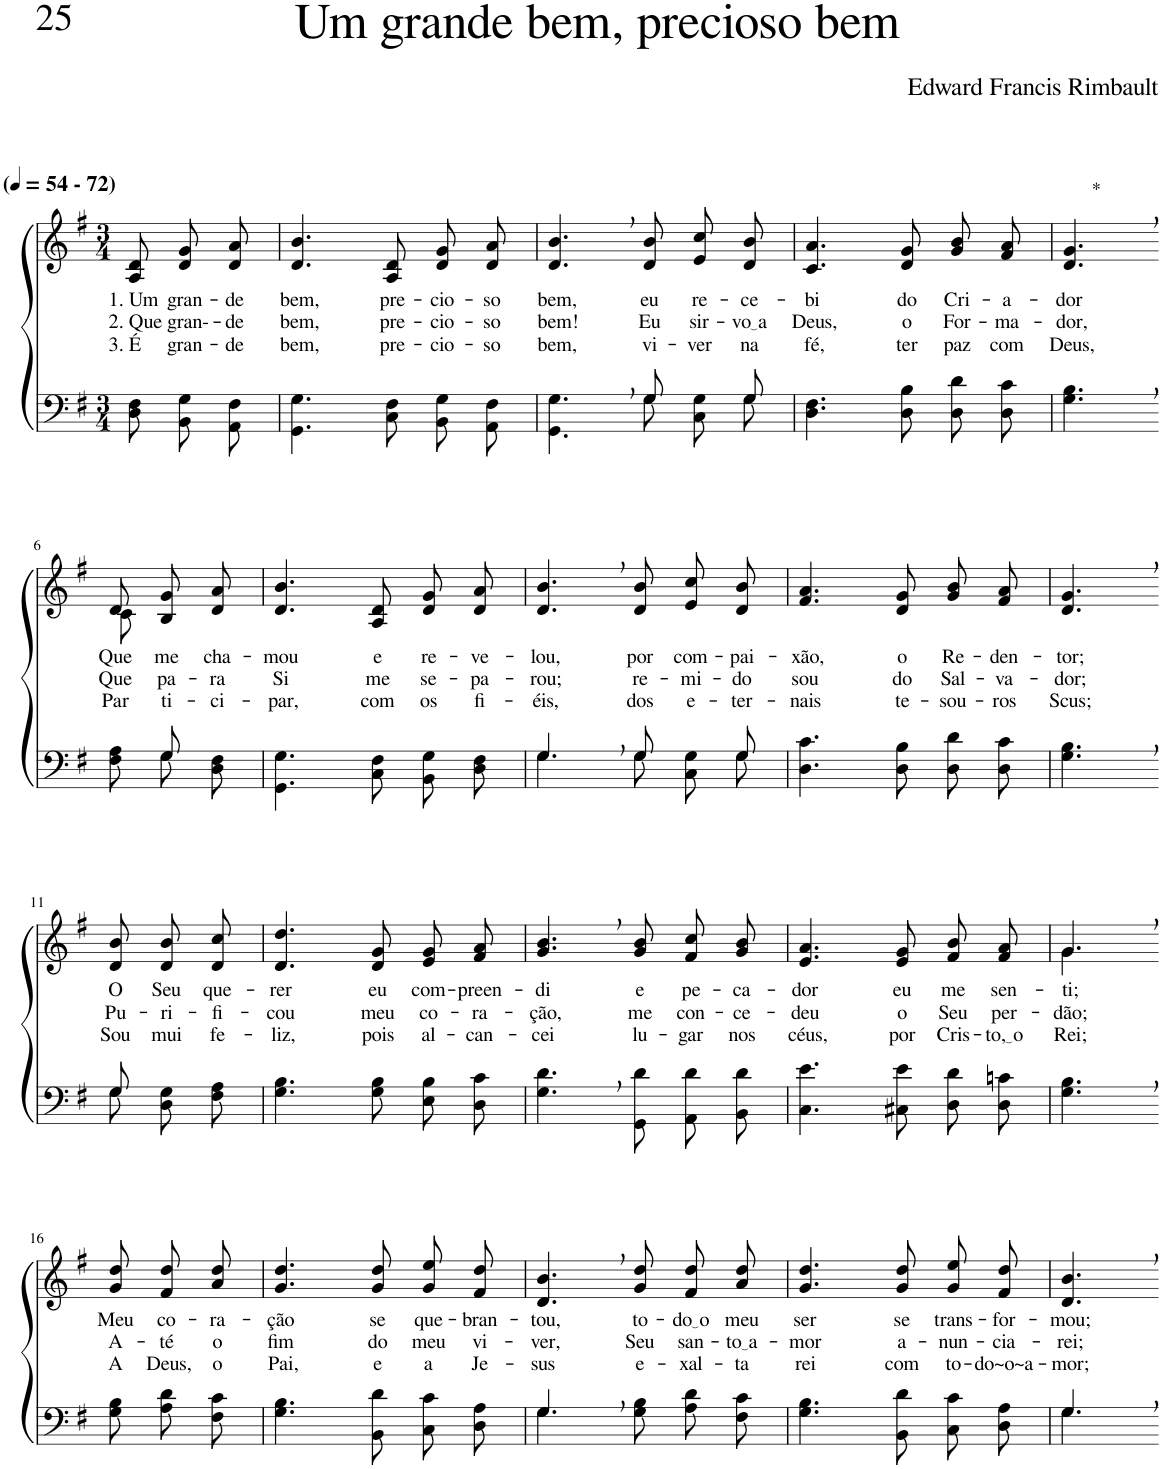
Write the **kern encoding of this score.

**kern	**kern	**text	**text	**text
*part2	*part1	*part1	*part1	*part1
*staff2	*staff1	*staff1	*staff1	*staff1
*I"Parte III e IV	*I"Parte I e II	*	*	*
*clefF4	*clefG2	*	*	*
*k[f#]	*k[f#]	*	*	*
*M3/4	*M3/4	*	*	*
*MM54	*MM54	*	*	*
=1	=1	=1	=1	=1
!	!LO:TX:a:B:t=(	!	!	!
!	!LO:TX:a:B:t=- 72)	!	!	!
!	!	!LO:LY:b	!LO:LY:b	!LO:LY:b
8D\ 8F#\	8A/ 8d/	1. Um	2. Que	3. É
!	!	!LO:LY:b	!LO:LY:b	!LO:LY:b
8BB\ 8G\L	8d/ 8g/L	gran-	gran--	gran-
!	!	!LO:LY:b	!LO:LY:b	!LO:LY:b
8AA\ 8F#\J	8d/ 8a/J	-de	-de	-de
=2	=2	=2	=2	=2
!	!	!LO:LY:b	!LO:LY:b	!LO:LY:b
4.GG\ 4.G\	4.d/ 4.b/	bem,	bem,	bem,
!	!	!LO:LY:b	!LO:LY:b	!LO:LY:b
8C\ 8F#\	8A/ 8d/	pre-	pre-	pre-
!	!	!LO:LY:b	!LO:LY:b	!LO:LY:b
8BB\ 8G\L	8d/ 8g/L	-cio-	-cio-	-cio-
!	!	!LO:LY:b	!LO:LY:b	!LO:LY:b
8AA\ 8F#\J	8d/ 8a/J	-so	-so	-so
=3	=3	=3	=3	=3
*^	*	*	*	*
!	!	!	!LO:LY:b	!LO:LY:b	!LO:LY:b
4.ryy	4.GG\ 4.G\	4.d/, 4.b/,	bem,	bem!	bem,
!	!	!	!LO:LY:b	!LO:LY:b	!LO:LY:b
8G/	8G\	8d/ 8b/	eu	Eu	vi-
!	!	!	!LO:LY:b	!LO:LY:b	!LO:LY:b
8ryy	8C\ 8G\L	8e/ 8cc/L	re-	sir-	-ver
!	!	!	!LO:LY:b	!LO:LY:b	!LO:LY:b
8G/	8G\J	8d/ 8b/J	-ce-	vo a	na
=4	=4	=4	=4	=4	=4
!	!	!	!LO:LY:b	!LO:LY:b	!LO:LY:b
*v	*v	*	*	*	*
4.D\ 4.F#\	4.c/ 4.a/	-bi	Deus,	fé,
!	!	!LO:LY:b	!LO:LY:b	!LO:LY:b
8D\ 8B\	8d/ 8g/	do	o	ter
!	!	!LO:LY:b	!LO:LY:b	!LO:LY:b
8D\ 8d\L	8g/ 8b/L	Cri-	For-	paz
!	!	!LO:LY:b	!LO:LY:b	!LO:LY:b
8D\ 8c\J	8f#/ 8a/J	-a-	-ma-	com
=5	=5	=5	=5	=5
!	!LO:TX:a:t=*	!	!	!
!	!	!LO:LY:b	!LO:LY:b	!LO:LY:b
4.G\, 4.B\,	4.d/, 4.g/,	-dor	-dor,	Deus,
!!LO:LB:g=z
=6-	=6-	=6-	=6-	=6-
*^	*^	*	*	*
!	!	!	!	!LO:LY:b	!LO:LY:b	!LO:LY:b
8ryy	8F#\ 8A\	8d/	8c\	Que	Que	Par-
!	!	!	!	!LO:LY:b	!LO:LY:b	!LO:LY:b
8G/	8G\L	8B/ 8g/L	4ryy	me	pa-	-ti-
!	!	!	!	!LO:LY:b	!LO:LY:b	!LO:LY:b
8ryy	8D\ 8F#\J	8d/ 8a/J	.	cha-	-ra	-ci-
*	*	*v	*v	*	*	*
=7	=7	=7	=7	=7	=7
!	!	!	!LO:LY:b	!LO:LY:b	!LO:LY:b
*v	*v	*	*	*	*
4.GG\ 4.G\	4.d/ 4.b/	-mou	Si	-par,
!	!	!LO:LY:b	!LO:LY:b	!LO:LY:b
8C\ 8F#\	8A/ 8d/	e	me	com
!	!	!LO:LY:b	!LO:LY:b	!LO:LY:b
8BB\ 8G\L	8d/ 8g/L	re-	se-	os
!	!	!LO:LY:b	!LO:LY:b	!LO:LY:b
8D\ 8F#\J	8d/ 8a/J	-ve-	-pa-	fi-
=8	=8	=8	=8	=8
*^	*	*	*	*
!	!	!	!LO:LY:b	!LO:LY:b	!LO:LY:b
4.G,/	4.G\	4.d/, 4.b/,	-lou,	-rou;	-éis,
!	!	!	!LO:LY:b	!LO:LY:b	!LO:LY:b
8G/	8G\	8d/ 8b/	por	re-	dos
!	!	!	!LO:LY:b	!LO:LY:b	!LO:LY:b
8ryy	8C\ 8G\L	8e/ 8cc/L	com-	-mi-	e-
!	!	!	!LO:LY:b	!LO:LY:b	!LO:LY:b
8G/	8G\J	8d/ 8b/J	-pai-	-do	-ter-
=9	=9	=9	=9	=9	=9
!	!	!	!LO:LY:b	!LO:LY:b	!LO:LY:b
*v	*v	*	*	*	*
4.D\ 4.c\	4.f#/ 4.a/	-xão,	sou	-nais
!	!	!LO:LY:b	!LO:LY:b	!LO:LY:b
8D\ 8B\	8d/ 8g/	o	do	te-
!	!	!LO:LY:b	!LO:LY:b	!LO:LY:b
8D\ 8d\L	8g/ 8b/L	Re-	Sal-	-sou-
!	!	!LO:LY:b	!LO:LY:b	!LO:LY:b
8D\ 8c\J	8f#/ 8a/J	-den-	-va-	-ros
=10	=10	=10	=10	=10
!	!	!LO:LY:b	!LO:LY:b	!LO:LY:b
4.G\, 4.B\,	4.d/, 4.g/,	-tor;	-dor;	Scus;
!!LO:LB:g=z
=11-	=11-	=11-	=11-	=11-
*^	*	*	*	*
!	!	!	!LO:LY:b	!LO:LY:b	!LO:LY:b
8G/	8G\	8d/ 8b/	O	Pu-	Sou
!	!	!	!LO:LY:b	!LO:LY:b	!LO:LY:b
4ryy	8D\ 8G\L	8d/ 8b/L	Seu	-ri-	mui
!	!	!	!LO:LY:b	!LO:LY:b	!LO:LY:b
.	8F#\ 8A\J	8d/ 8cc/J	que-	-fi-	fe-
=12	=12	=12	=12	=12	=12
!	!	!	!LO:LY:b	!LO:LY:b	!LO:LY:b
*v	*v	*	*	*	*
4.G\ 4.B\	4.d/ 4.dd/	-rer	-cou	-liz,
!	!	!LO:LY:b	!LO:LY:b	!LO:LY:b
8G\ 8B\	8d/ 8g/	eu	meu	pois
!	!	!LO:LY:b	!LO:LY:b	!LO:LY:b
8E\ 8B\L	8e/ 8g/L	com-	co-	al-
!	!	!LO:LY:b	!LO:LY:b	!LO:LY:b
8D\ 8c\J	8f#/ 8a/J	-preen-	-ra-	-can-
=13	=13	=13	=13	=13
!	!	!LO:LY:b	!LO:LY:b	!LO:LY:b
4.G\, 4.d\,	4.g/, 4.b/,	-di	-ção,	-cei
!	!	!LO:LY:b	!LO:LY:b	!LO:LY:b
8GG\ 8d\	8g/ 8b/	e	me	lu-
!	!	!LO:LY:b	!LO:LY:b	!LO:LY:b
8AA\ 8d\L	8f#/ 8cc/L	pe-	con-	-gar
!	!	!LO:LY:b	!LO:LY:b	!LO:LY:b
8BB\ 8d\J	8g/ 8b/J	-ca-	-ce-	nos
=14	=14	=14	=14	=14
!	!	!LO:LY:b	!LO:LY:b	!LO:LY:b
4.C\ 4.e\	4.e/ 4.a/	-dor	-deu	céus,
!	!	!LO:LY:b	!LO:LY:b	!LO:LY:b
8C#X\ 8e\	8e/ 8g/	eu	o	por
!	!	!LO:LY:b	!LO:LY:b	!LO:LY:b
8D\ 8d\L	8f#/ 8b/L	me	Seu	Cris-
!	!	!LO:LY:b	!LO:LY:b	!LO:LY:b
8D\ 8cn\J	8f#/ 8a/J	sen-	per-	to, o
=15	=15	=15	=15	=15
!	!	!LO:LY:b	!LO:LY:b	!LO:LY:b
*	*^	*	*	*
4.G\, 4.B\,	4.g,\	4.g/	-ti;	-dão;	Rei;
!!LO:LB:g=z
=16-	=16-	=16-	=16-	=16-	=16-
!	!	!	!LO:LY:b	!LO:LY:b	!LO:LY:b
*	*v	*v	*	*	*
8G\ 8B\	8g/ 8dd/	Meu	A-	A
!	!	!LO:LY:b	!LO:LY:b	!LO:LY:b
8A\ 8d\L	8f#/ 8dd/L	co-	-té	Deus,
!	!	!LO:LY:b	!LO:LY:b	!LO:LY:b
8F#\ 8c\J	8a/ 8dd/J	-ra-	o	o
=17	=17	=17	=17	=17
!	!	!LO:LY:b	!LO:LY:b	!LO:LY:b
4.G\ 4.B\	4.g/ 4.dd/	-ção	fim	Pai,
!	!	!LO:LY:b	!LO:LY:b	!LO:LY:b
8BB\ 8d\	8g/ 8dd/	se	do	e
!	!	!LO:LY:b	!LO:LY:b	!LO:LY:b
8C\ 8c\L	8g\ 8ee\L	que-	meu	a
!	!	!LO:LY:b	!LO:LY:b	!LO:LY:b
8D\ 8A\J	8f#\ 8dd\J	-bran-	vi-	Je-
=18	=18	=18	=18	=18
*^	*	*	*	*
!	!	!	!LO:LY:b	!LO:LY:b	!LO:LY:b
4.G,\	4.G/	4.d/, 4.b/,	-tou,	-ver,	-sus
!	!	!	!LO:LY:b	!LO:LY:b	!LO:LY:b
8G\ 8B\	4.ryy	8g/ 8dd/	to-	Seu	e-
!	!	!	!LO:LY:b	!LO:LY:b	!LO:LY:b
8A\ 8d\L	.	8f#/ 8dd/L	do o	san-	-xal-
!	!	!	!LO:LY:b	!LO:LY:b	!LO:LY:b
8F#\ 8c\J	.	8a/ 8dd/J	meu	to a	-ta
*v	*v	*	*	*	*
=19	=19	=19	=19	=19
!	!	!LO:LY:b	!LO:LY:b	!LO:LY:b
4.G\ 4.B\	4.g/ 4.dd/	ser	-mor	rei
!	!	!LO:LY:b	!LO:LY:b	!LO:LY:b
8BB\ 8d\	8g/ 8dd/	se	a-	com
!	!	!LO:LY:b	!LO:LY:b	!LO:LY:b
8C\ 8c\L	8g\ 8ee\L	trans-	-nun-	to-
!	!	!LO:LY:b	!LO:LY:b	!LO:LY:b
8D\ 8A\J	8f#\ 8dd\J	-for-	-cia-	-do~o~a-
=20	=20	=20	=20	=20
*^	*	*	*	*
!	!	!	!LO:LY:b	!LO:LY:b	!LO:LY:b
4.G,\	4.G/	4.d/, 4.b/,	-mou;	-rei;	-mor;
*v	*v	*	*	*	*
=-	=-	=-	=-	=-
*-	*-	*-	*-	*-
